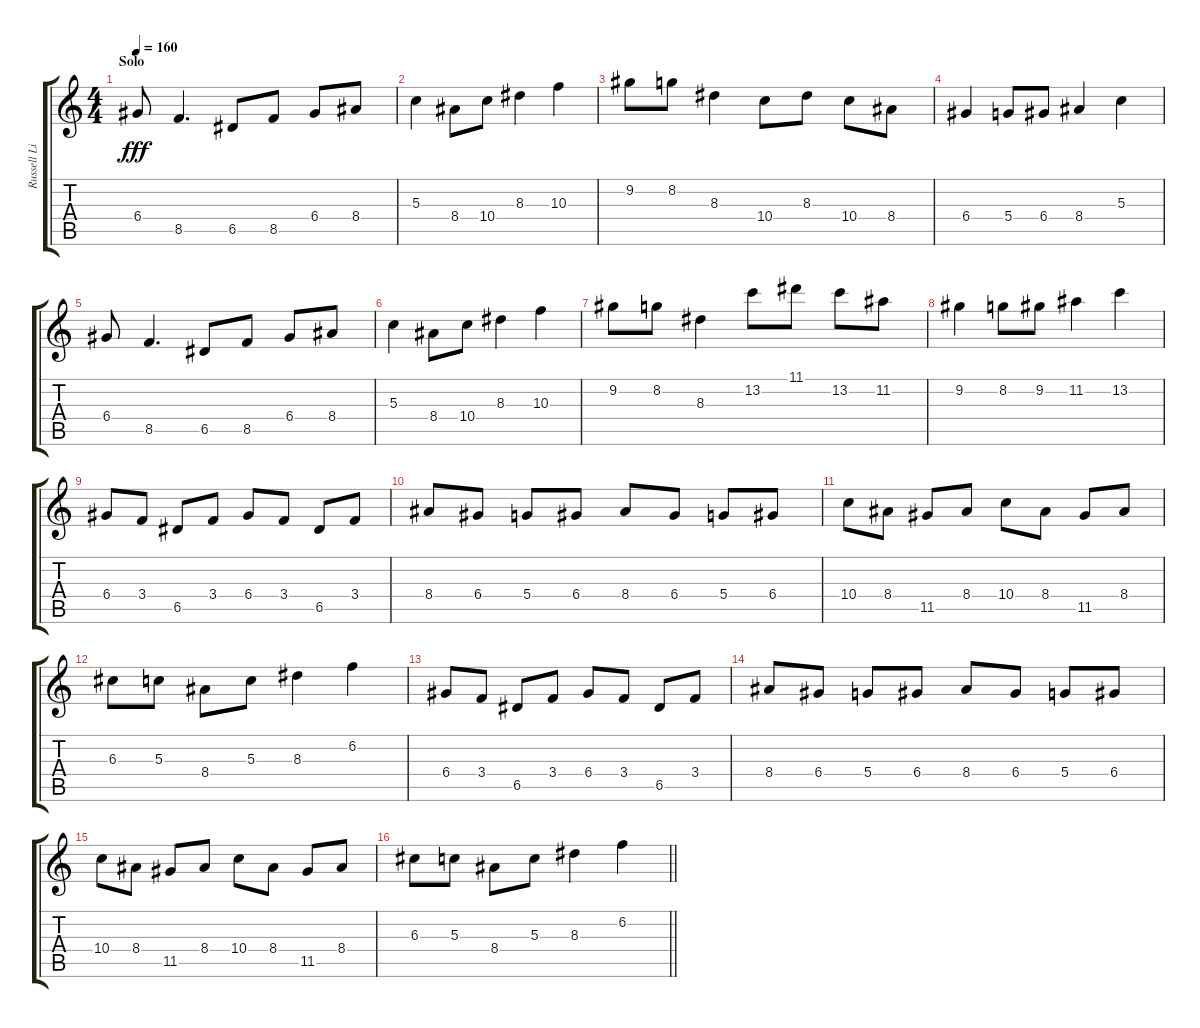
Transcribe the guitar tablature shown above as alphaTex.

\track ("Russell Lissack" "Russell Li") {instrument overdrivenguitar}
\staff {score tabs}
\tuning (E4 B3 G3 D3 A2 E2) {hide}
\ts (4 4)
\section ("" "Solo")
\tempo 160
\clef g2
\ks c
6.4.8{dy fff} 8.5.4{d} 6.5.8 8.5.8 6.4.8 8.4.8 |
5.3.4 8.4.8 10.4.8 8.3.4 10.3.4 |
9.2.8 8.2.8 8.3.4 10.4.8 8.3.8 10.4.8 8.4.8 |
6.4.4 5.4.8 6.4.8 8.4.4 5.3.4 |
6.4.8 8.5.4{d} 6.5.8 8.5.8 6.4.8 8.4.8 |
5.3.4 8.4.8 10.4.8 8.3.4 10.3.4 |
9.2.8 8.2.8 8.3.4 13.2.8 11.1.8 13.2.8 11.2.8 |
9.2.4 8.2.8 9.2.8 11.2.4 13.2.4 |
6.4.8 3.4.8 6.5.8 3.4.8 6.4.8 3.4.8 6.5.8 3.4.8 |
8.4.8 6.4.8 5.4.8 6.4.8 8.4.8 6.4.8 5.4.8 6.4.8 |
10.4.8 8.4.8 11.5.8 8.4.8 10.4.8 8.4.8 11.5.8 8.4.8 |
6.3.8 5.3.8 8.4.8 5.3.8 8.3.4 6.2.4 |
6.4.8 3.4.8 6.5.8 3.4.8 6.4.8 3.4.8 6.5.8 3.4.8 |
8.4.8 6.4.8 5.4.8 6.4.8 8.4.8 6.4.8 5.4.8 6.4.8 |
10.4.8 8.4.8 11.5.8 8.4.8 10.4.8 8.4.8 11.5.8 8.4.8 |
\barLineRight lightlight
6.3.8 5.3.8 8.4.8 5.3.8 8.3.4 6.2.4
